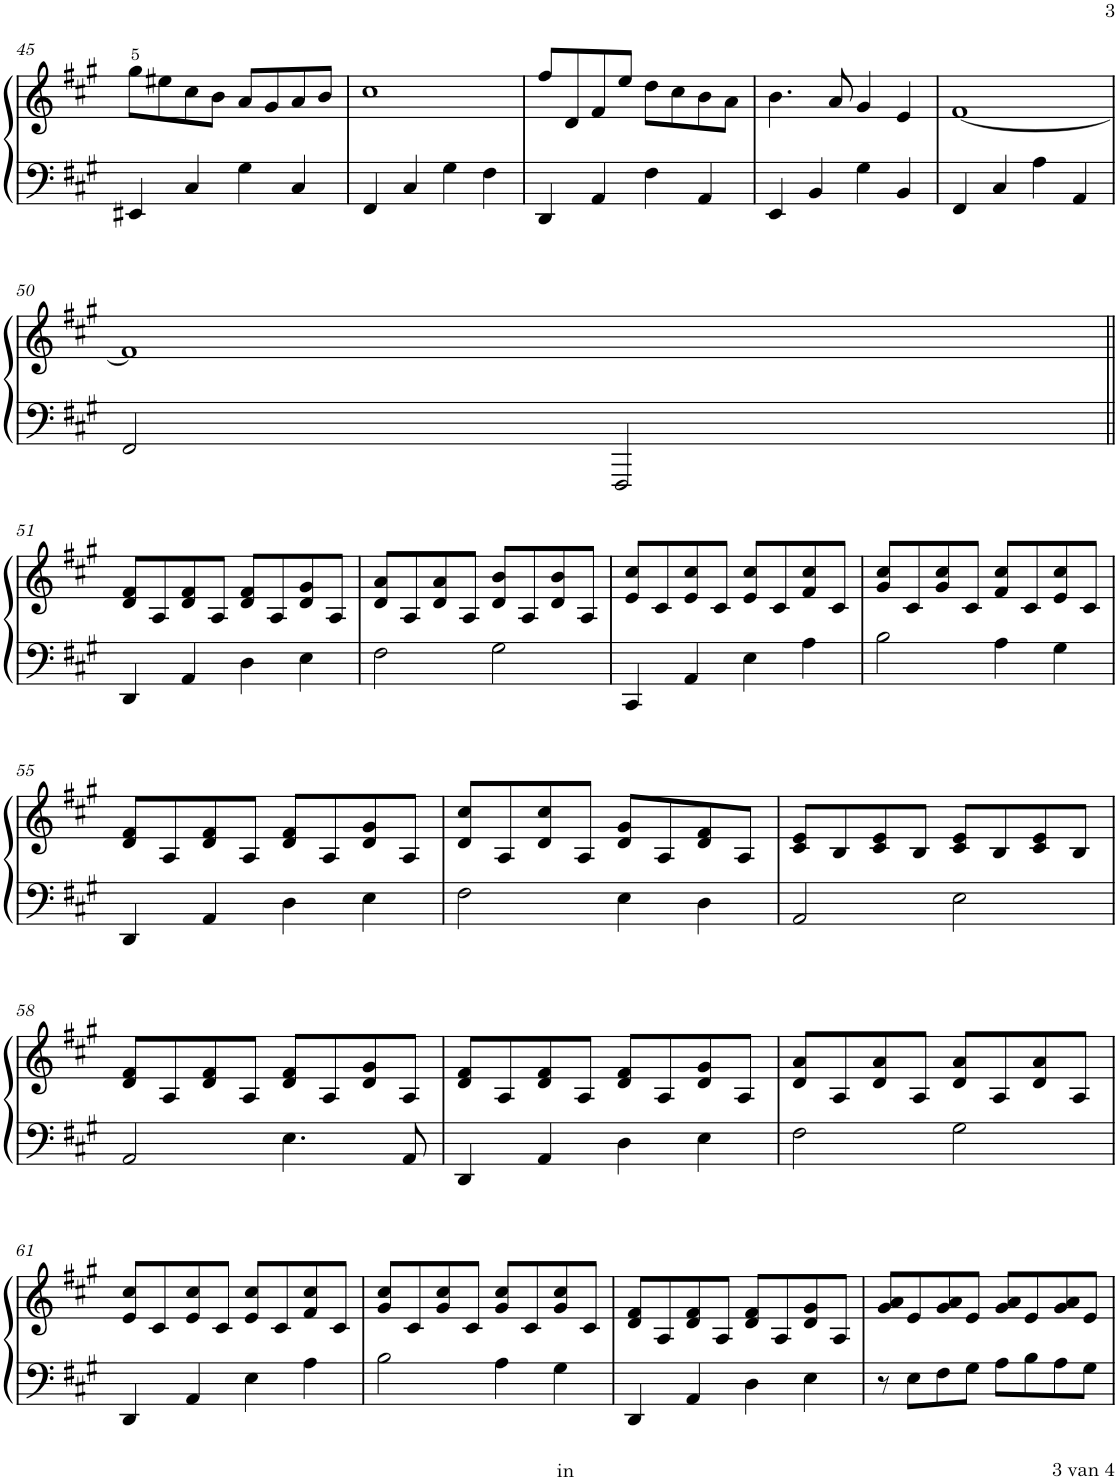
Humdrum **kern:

**kern	**kern
*part1	*part1
*staff2	*staff1
*I"Piano	*
*I'Pno.	*
!!LO:PB:g=z
*clefF4	*clefG2
*k[f#c#g#]	*k[f#c#g#]
*M4/4	*M4/4
=45	=45
4EE#X/	8gg#\L
.	8ee#X\
4C#/	8cc#\
.	8b\J
4G#\	8a/L
.	8g#/
4C#/	8a/
.	8b/J
=46	=46
4FF#/	1cc#
4C#/	.
4G#\	.
4F#\	.
=47	=47
4DD/	8ff#/L
.	8d/
4AA/	8f#/
.	8ee/J
4F#\	8dd\L
.	8cc#\
4AA/	8b\
.	8a\J
=48	=48
4EE/	4.b\
4BB/	.
.	8a/
4G#\	4g#/
4BB/	4e/
=49	=49
4FF#/	[1f#
4C#/	.
4A\	.
4AA/	.
!!LO:LB:g=z
=50	=50
2FF#/	1f#]
2FFF#/	.
!!LO:LB:g=z
=51||	=51||
4DD/	8d/ 8f#/L
.	8A/
4AA/	8d/ 8f#/
.	8A/J
4D\	8d/ 8f#/L
.	8A/
4E\	8d/ 8g#/
.	8A/J
=52	=52
2F#\	8d/ 8a/L
.	8A/
.	8d/ 8a/
.	8A/J
2G#\	8d/ 8b/L
.	8A/
.	8d/ 8b/
.	8A/J
=53	=53
4CC#/	8e/ 8cc#/L
.	8c#/
4AA/	8e/ 8cc#/
.	8c#/J
4E\	8e/ 8cc#/L
.	8c#/
4A\	8f#/ 8cc#/
.	8c#/J
=54	=54
2B\	8g#/ 8cc#/L
.	8c#/
.	8g#/ 8cc#/
.	8c#/J
4A\	8f#/ 8cc#/L
.	8c#/
4G#\	8e/ 8cc#/
.	8c#/J
!!LO:LB:g=z
=55	=55
4DD/	8d/ 8f#/L
.	8A/
4AA/	8d/ 8f#/
.	8A/J
4D\	8d/ 8f#/L
.	8A/
4E\	8d/ 8g#/
.	8A/J
=56	=56
2F#\	8d/ 8cc#/L
.	8A/
.	8d/ 8cc#/
.	8A/J
4E\	8d/ 8g#/L
.	8A/
4D\	8d/ 8f#/
.	8A/J
=57	=57
2AA/	8c#/ 8e/L
.	8B/
.	8c#/ 8e/
.	8B/J
2E\	8c#/ 8e/L
.	8B/
.	8c#/ 8e/
.	8B/J
!!LO:LB:g=z
=58	=58
2AA/	8d/ 8f#/L
.	8A/
.	8d/ 8f#/
.	8A/J
4.E\	8d/ 8f#/L
.	8A/
.	8d/ 8g#/
8AA/	8A/J
=59	=59
4DD/	8d/ 8f#/L
.	8A/
4AA/	8d/ 8f#/
.	8A/J
4D\	8d/ 8f#/L
.	8A/
4E\	8d/ 8g#/
.	8A/J
=60	=60
2F#\	8d/ 8a/L
.	8A/
.	8d/ 8a/
.	8A/J
2G#\	8d/ 8a/L
.	8A/
.	8d/ 8a/
.	8A/J
!!LO:LB:g=z
=61	=61
4DD/	8e/ 8cc#/L
.	8c#/
4AA/	8e/ 8cc#/
.	8c#/J
4E\	8e/ 8cc#/L
.	8c#/
4A\	8f#/ 8cc#/
.	8c#/J
=62	=62
2B\	8g#/ 8cc#/L
.	8c#/
.	8g#/ 8cc#/
.	8c#/J
4A\	8g#/ 8cc#/L
.	8c#/
4G#\	8g#/ 8cc#/
.	8c#/J
=63	=63
4DD/	8d/ 8f#/L
.	8A/
4AA/	8d/ 8f#/
.	8A/J
4D\	8d/ 8f#/L
.	8A/
4E\	8d/ 8g#/
.	8A/J
=64	=64
8r	8g#/ 8a/L
8E\L	8e/
8F#\	8g#/ 8a/
8G#\J	8e/J
8A\L	8g#/ 8a/L
8B\	8e/
8A\	8g#/ 8a/
8G#\J	8e/J
=	=
*-	*-
